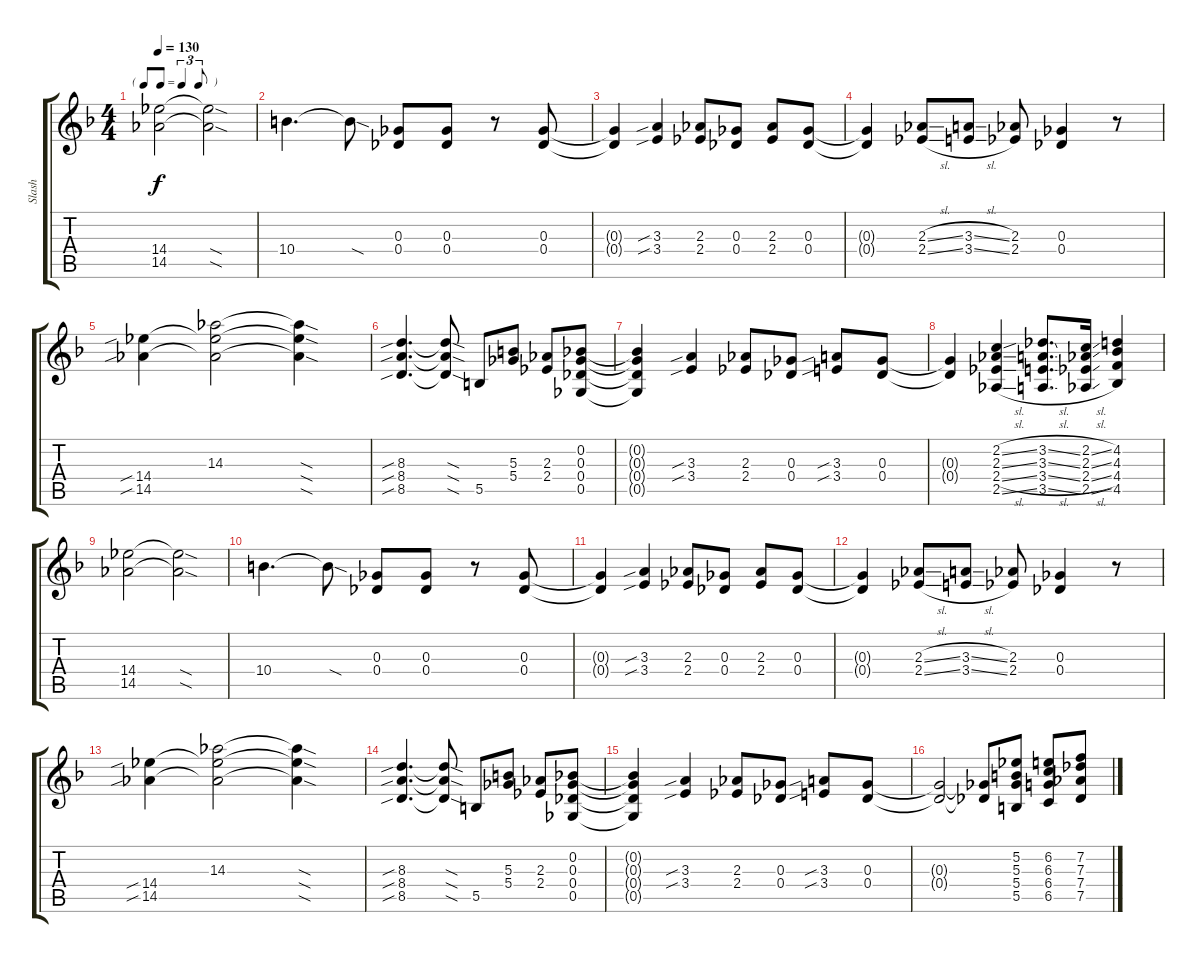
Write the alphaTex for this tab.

\track ("Slash" "Slash") {instrument distortionguitar}
\staff {score tabs}
\tuning (Db4 Bb3 Gb3 Db3 Gb2 Db2) {hide}
\ts (4 4)
\tf triplet8th
\tempo 130
\clef g2
\ks f
(14.4 14.5).2{dy f} (14.4{sod t} 14.5{sod t}).2 |
10.4.4{d} 10.4{sod t}.8 (0.3 0.4).8 (0.3 0.4).8 r.8 (0.3 0.4).8 |
(0.3{t} 0.4{t}).4 (3.3{sib} 3.4{sib}).4 (2.3 2.4).8 (0.3 0.4).8 (2.3 2.4).8 (0.3 0.4).8 |
(0.3{t} 0.4{t}).4 (2.3{sl} 2.4{sl}).8 (3.3{sl} 3.4{sl}).8 (2.3 2.4).8 (0.3 0.4).4 r.8 |
(14.4{sib} 14.5{sib}).4 (14.3 14.4{t} 14.5{t}).2 (14.3{sod t} 14.4{sod t} 14.5{sod t}).4 |
(8.3{sib} 8.4{sib} 8.5{sib}).4{d} (8.3{sod t} 8.4{sod t} 8.5{sod t}).8 5.5.8 (5.3 5.4).8 (2.3 2.4).8 (0.2 0.3 0.4 0.5).8 |
(0.2{t} 0.3{t} 0.4{t} 0.5{t}).4 (3.3{sib} 3.4{sib}).4 (2.3 2.4).8 (0.3 0.4).8 (3.3{sib} 3.4{sib}).8 (0.3 0.4).8 |
(0.3{t} 0.4{t}).4 (2.2{sl} 2.3{sl} 2.4{sl} 2.5{sl}).4 (3.2{sl} 3.3{sl} 3.4{sl} 3.5{sl}).8{d} (2.2{sl} 2.3{sl} 2.4{sl} 2.5{sl}).16 (4.2 4.3 4.4 4.5).4 |
(14.4 14.5).2 (14.4{sod t} 14.5{sod t}).2 |
10.4.4{d} 10.4{sod t}.8 (0.3 0.4).8 (0.3 0.4).8 r.8 (0.3 0.4).8 |
(0.3{t} 0.4{t}).4 (3.3{sib} 3.4{sib}).4 (2.3 2.4).8 (0.3 0.4).8 (2.3 2.4).8 (0.3 0.4).8 |
(0.3{t} 0.4{t}).4 (2.3{sl} 2.4{sl}).8 (3.3{sl} 3.4{sl}).8 (2.3 2.4).8 (0.3 0.4).4 r.8 |
(14.4{sib} 14.5{sib}).4 (14.3 14.4{t} 14.5{t}).2 (14.3{sod t} 14.4{sod t} 14.5{sod t}).4 |
(8.3{sib} 8.4{sib} 8.5{sib}).4{d} (8.3{sod t} 8.4{sod t} 8.5{sod t}).8 5.5.8 (5.3 5.4).8 (2.3 2.4).8 (0.2 0.3 0.4 0.5).8 |
(0.2{t} 0.3{t} 0.4{t} 0.5{t}).4 (3.3{sib} 3.4{sib}).4 (2.3 2.4).8 (0.3 0.4).8 (3.3{sib} 3.4{sib}).8 (0.3 0.4).8 |
(0.3{t} 0.4{t}).2 (0.3{t} 0.4{t}).8 (5.2 5.3 5.4 5.5).8 (6.2 6.3 6.4 6.5).8 (7.2 7.3 7.4 7.5).8
